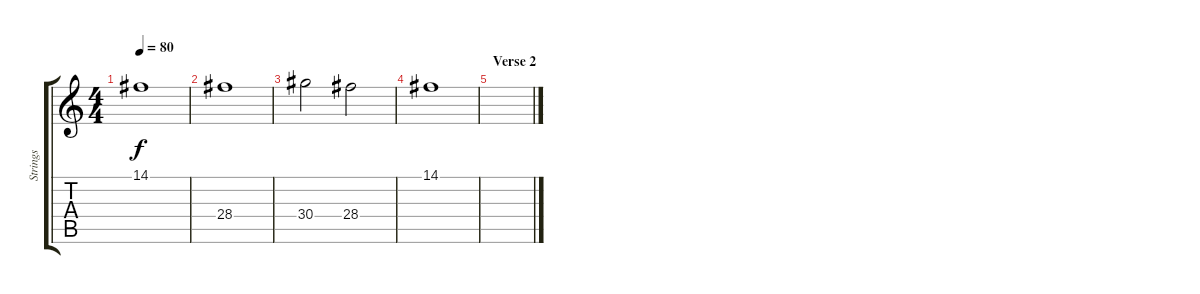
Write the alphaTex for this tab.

\track ("Strings" "Strings") {instrument stringensemble1}
\staff {score tabs}
\tuning (E4 B3 G3 D3 A2 E2) {hide}
\ts (4 4)
\tempo 80
\clef g2
\ks c
14.1.1{dy f} |
28.4.1 |
30.4.2 28.4.2 |
14.1.1 |
\section ("" "Verse 2")
